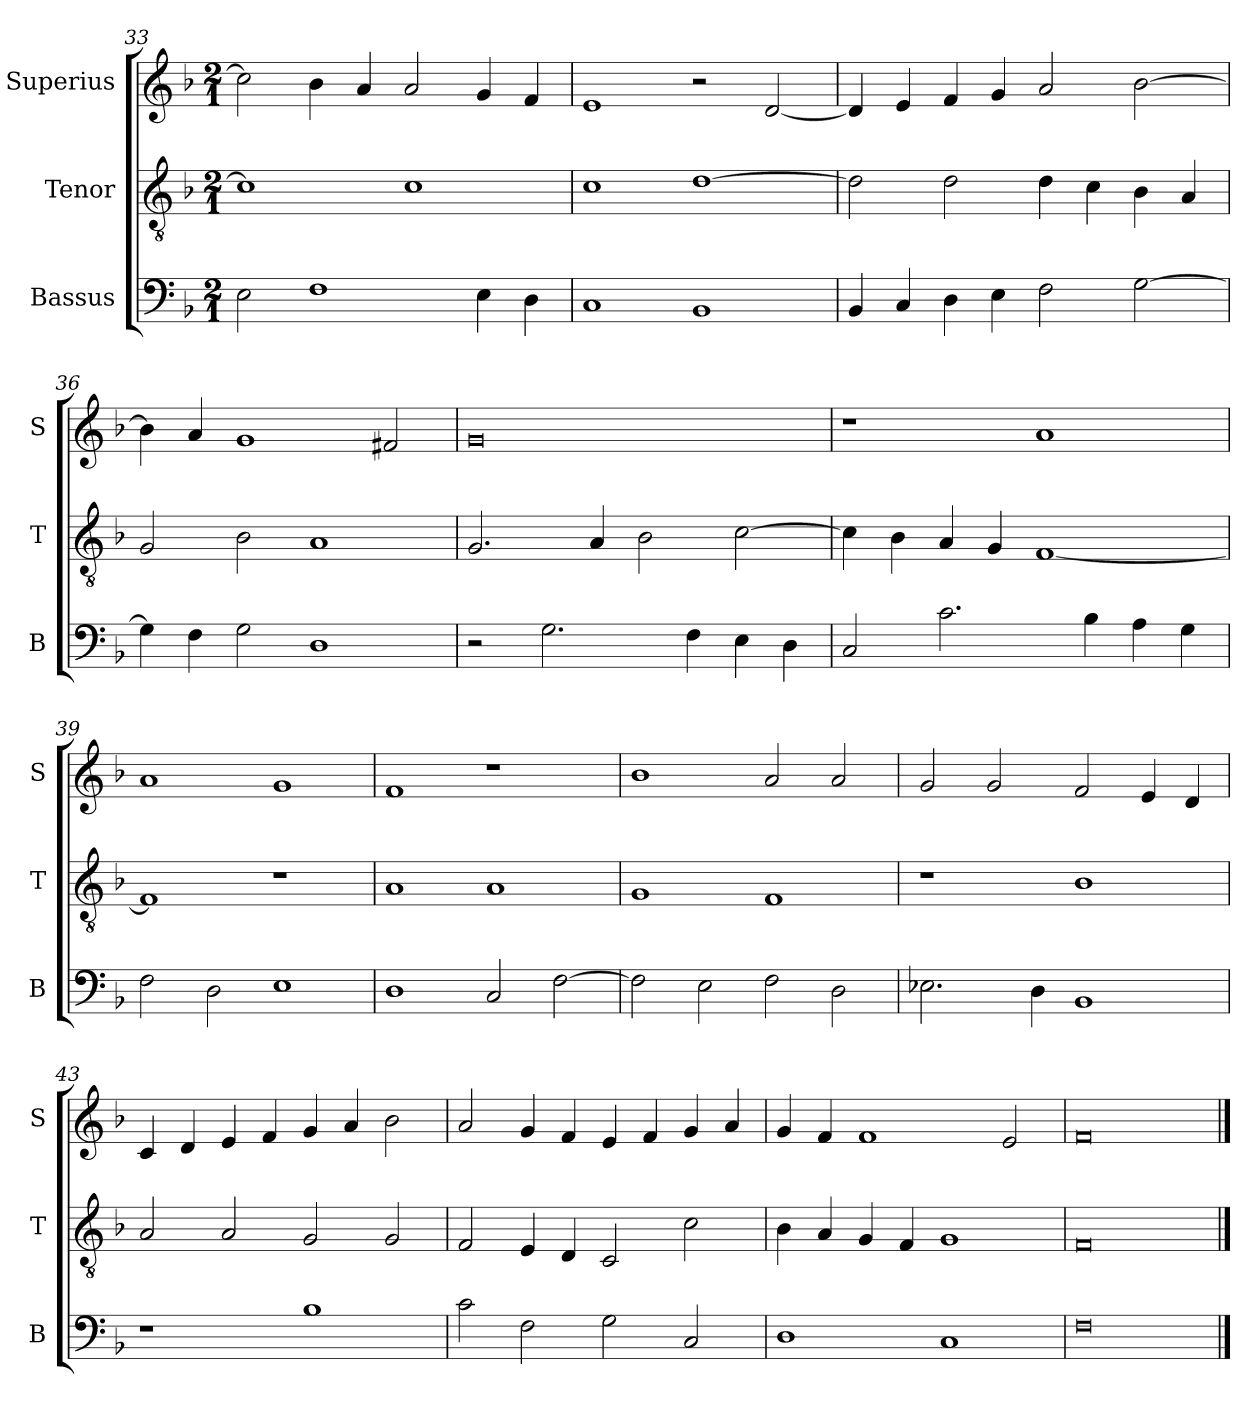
**kern	**kern	**kern
*part3	*part2	*part1
*staff3	*staff2	*staff1
*I"Bassus	*I"Tenor	*I"Superius
*I'B	*I'T	*I'S
*clefF4	*clefGv2	*clefG2
*k[b-]	*k[b-]	*k[b-]
*M2/1	*M2/1	*M2/1
=33	=33	=33
2E\	1c]	2cc\]
1F	.	4b-\
.	.	4a/
.	1c	2a/
4E\	.	4g/
4D\	.	4f/
=34	=34	=34
1C	1c	1e
1BB-	[1d	2r
.	.	[2d/
=35	=35	=35
4BB-/	2d\]	4d/]
4C/	.	4e/
4D\	2d\	4f/
4E\	.	4g/
2F\	4d\	2a/
.	4c\	.
[2G\	4B-\	[2b-\
.	4A/	.
=36	=36	=36
4G\]	2G/	4b-\]
4F\	.	4a/
2G\	2B-\	1g
1D	1A	.
.	.	2f#X/
=37	=37	=37
2r	2.G/	0g
2.G\	.	.
.	4A/	.
.	2B-\	.
4F\	.	.
4E\	[2c\	.
4D\	.	.
=38	=38	=38
2C/	4c\]	1r
.	4B-\	.
2.c\	4A/	.
.	4G/	.
.	[1F	1a
4B-\	.	.
4A\	.	.
4G\	.	.
=39	=39	=39
2F\	1F]	1a
2D\	.	.
1E	1r	1g
=40	=40	=40
1D	1A	1f
2C/	1A	1r
[2F\	.	.
=41	=41	=41
2F\]	1G	1b-
2E\	.	.
2F\	1F	2a/
2D\	.	2a/
=42	=42	=42
2.E-X\	1r	2g/
.	.	2g/
4D\	.	.
1BB-	1B-	2f/
.	.	4e/
.	.	4d/
=43	=43	=43
1r	2A/	4c/
.	.	4d/
.	2A/	4e/
.	.	4f/
1B-	2G/	4g/
.	.	4a/
.	2G/	2b-\
=44	=44	=44
2c\	2F/	2a/
2F\	4E/	4g/
.	4D/	4f/
2G\	2C/	4e/
.	.	4f/
2C/	2c\	4g/
.	.	4a/
=45	=45	=45
1D	4B-\	4g/
.	4A/	4f/
.	4G/	1f
.	4F/	.
1C	1G	.
.	.	2e/
=46	=46	=46
0F	0F	0f
==	==	==
*-	*-	*-
